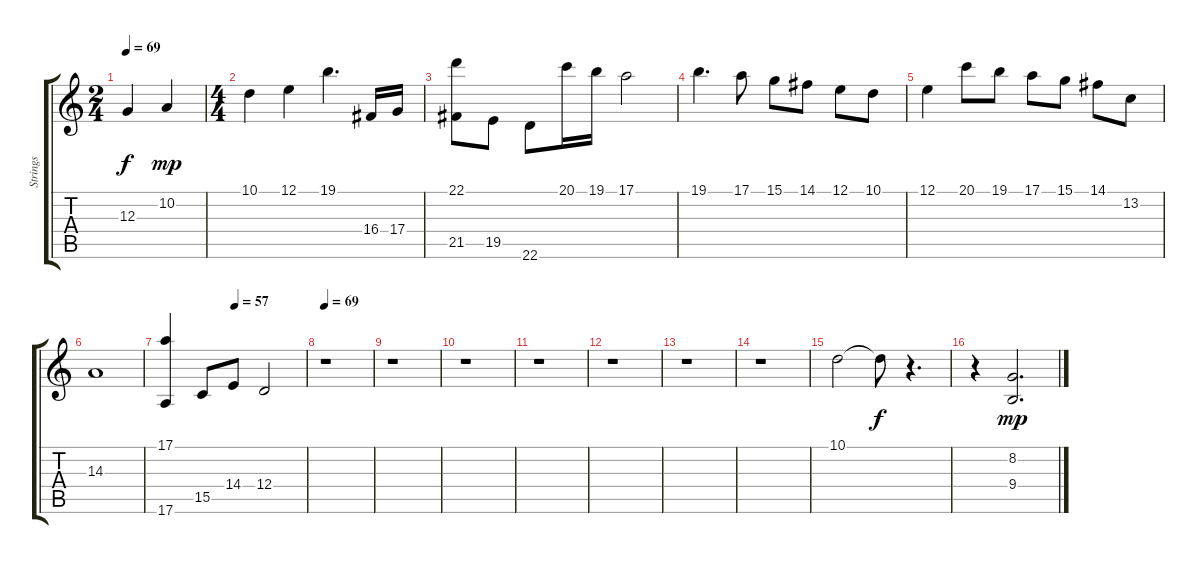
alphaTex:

\track ("Strings" "Strings") {instrument stringensemble1}
\staff {score tabs}
\tuning (E4 B3 G3 D3 A2 E2) {hide}
\ts (2 4)
\tempo 69
\clef g2
\ks c
12.3{t}.4{dy f} 10.2.4{dy mp} |
\ts (4 4)
10.1.4 12.1.4 19.1.4{d} 16.4.16 17.4.16 |
(22.1 21.5).8 19.5.8 22.6.8 20.1.16 19.1.16 17.1.2 |
19.1.4{d} 17.1.8 15.1.8 14.1.8 12.1.8 10.1.8 |
12.1.4 20.1.8 19.1.8 17.1.8 15.1.8 14.1.8 13.2.8 |
14.3.1 |
\tempo (57 0.5)
(17.1 17.6).4 15.5.8 14.4.8 12.4.2 |
\tempo 69
r.1 |
r.1 |
r.1 |
r.1 |
r.1 |
r.1 |
r.1 |
10.1.2 10.1{t}.8{dy f} r.4{d} |
r.4 (8.2 9.4).2{d dy mp}
